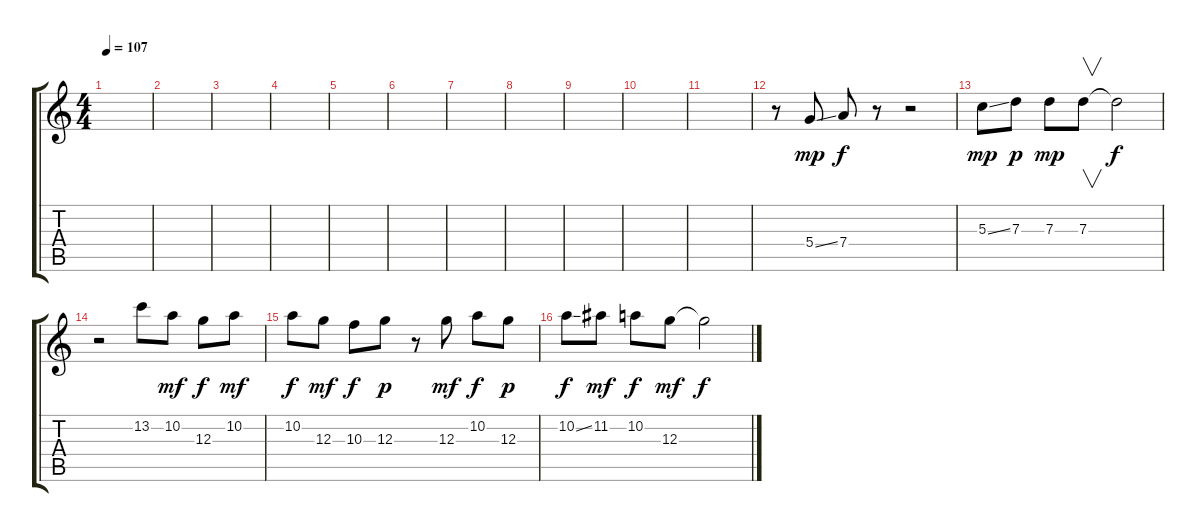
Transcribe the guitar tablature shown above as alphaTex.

\track "" {instrument electricguitarclean}
\staff {score tabs}
\tuning (E4 B3 G3 D3 A2 E2) {hide}
\ts (4 4)
\tempo 107
\clef g2
\ks c
|
|
|
|
|
|
|
|
|
|
|
r.8{volume 16 instrument acousticguitarsteel} 5.4{ss}.8{dy mp} 7.4.8{dy f} r.8 r.2 |
5.3{ss}.8{dy mp} 7.3.8{dy p} 7.3.8{dy mp} 7.3.8{v} 7.3{t}.2{dy f} |
r.2{instrument electricguitarclean} 13.2.8 10.2.8{dy mf} 12.3.8{dy f} 10.2.8{dy mf} |
10.2.8{dy f} 12.3.8{dy mf} 10.3.8{dy f} 12.3.8{dy p} r.8 12.3.8{dy mf} 10.2.8{dy f} 12.3.8{dy p} |
10.2{ss}.8{dy f} 11.2.8{dy mf} 10.2.8{dy f} 12.3.8{dy mf} 12.3{t}.2{dy f}
